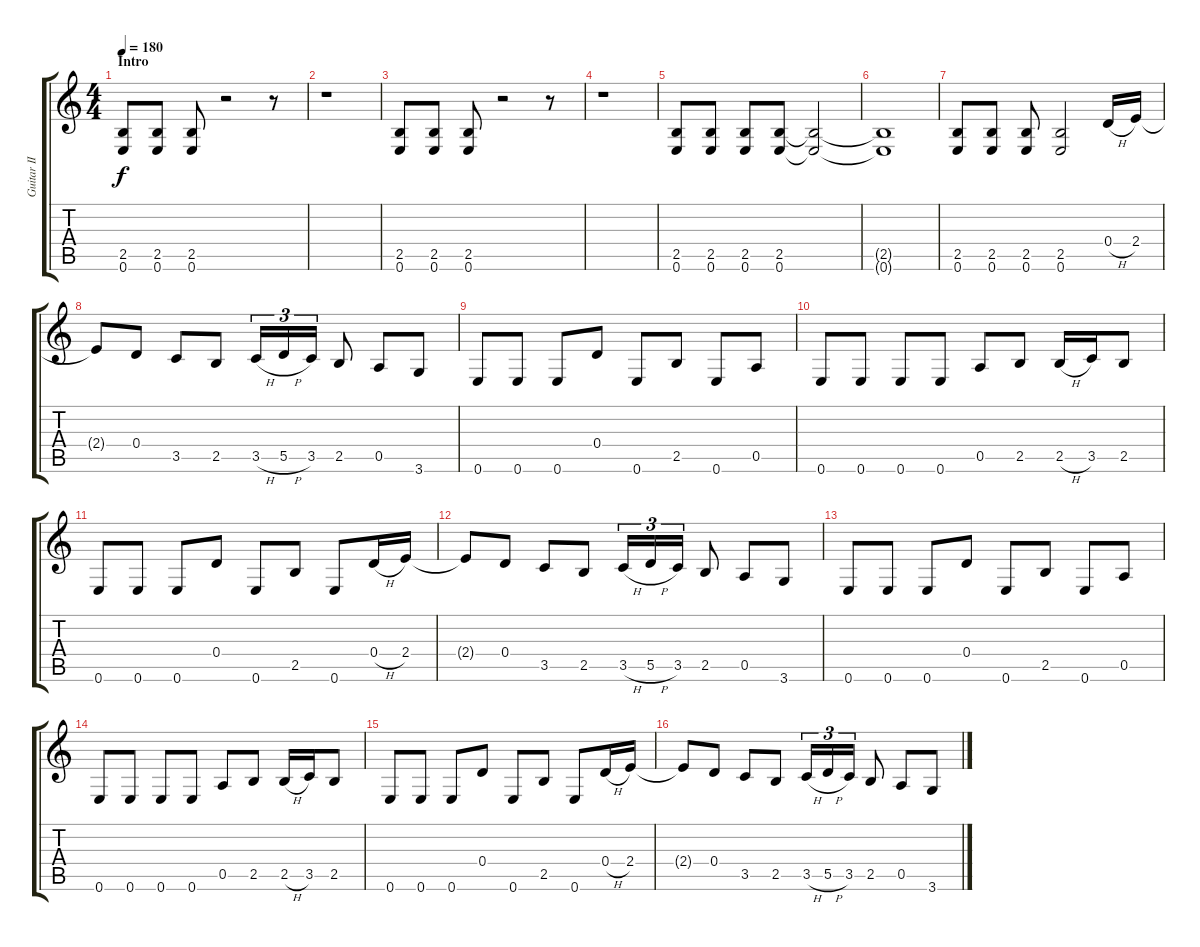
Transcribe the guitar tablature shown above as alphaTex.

\track ("Guitar II" "Guitar II") {instrument distortionguitar}
\staff {score tabs}
\tuning (E4 B3 G3 D3 A2 E2) {hide}
\ts (4 4)
\section ("" "Intro")
\tempo 180
\clef g2
\ks c
(2.5 0.6).8{dy f instrument distortionguitar} (2.5 0.6).8 (2.5 0.6).8 r.2 r.8 |
r.1 |
(2.5 0.6).8 (2.5 0.6).8 (2.5 0.6).8 r.2 r.8 |
r.1 |
(2.5 0.6).8 (2.5 0.6).8 (2.5 0.6).8 (2.5 0.6).8 (2.5{t} 0.6{t}).2 |
(2.5{t} 0.6{t}).1 |
(2.5 0.6).8 (2.5 0.6).8 (2.5 0.6).8 (2.5 0.6).2 0.4{h}.16 2.4.16 |
2.4{t}.8 0.4.8 3.5.8 2.5.8 3.5{h}.16{tu (3 2)} 5.5{h}.16{tu (3 2)} 3.5.16{tu (3 2)} 2.5.8 0.5.8 3.6.8 |
0.6.8 0.6.8 0.6.8 0.4.8 0.6.8 2.5.8 0.6.8 0.5.8 |
0.6.8 0.6.8 0.6.8 0.6.8 0.5.8 2.5.8 2.5{h}.16 3.5.16 2.5.8 |
0.6.8 0.6.8 0.6.8 0.4.8 0.6.8 2.5.8 0.6.8 0.4{h}.16 2.4.16 |
2.4{t}.8 0.4.8 3.5.8 2.5.8 3.5{h}.16{tu (3 2)} 5.5{h}.16{tu (3 2)} 3.5.16{tu (3 2)} 2.5.8 0.5.8 3.6.8 |
0.6.8 0.6.8 0.6.8 0.4.8 0.6.8 2.5.8 0.6.8 0.5.8 |
0.6.8 0.6.8 0.6.8 0.6.8 0.5.8 2.5.8 2.5{h}.16 3.5.16 2.5.8 |
0.6.8 0.6.8 0.6.8 0.4.8 0.6.8 2.5.8 0.6.8 0.4{h}.16 2.4.16 |
2.4{t}.8 0.4.8 3.5.8 2.5.8 3.5{h}.16{tu (3 2)} 5.5{h}.16{tu (3 2)} 3.5.16{tu (3 2)} 2.5.8 0.5.8 3.6.8
